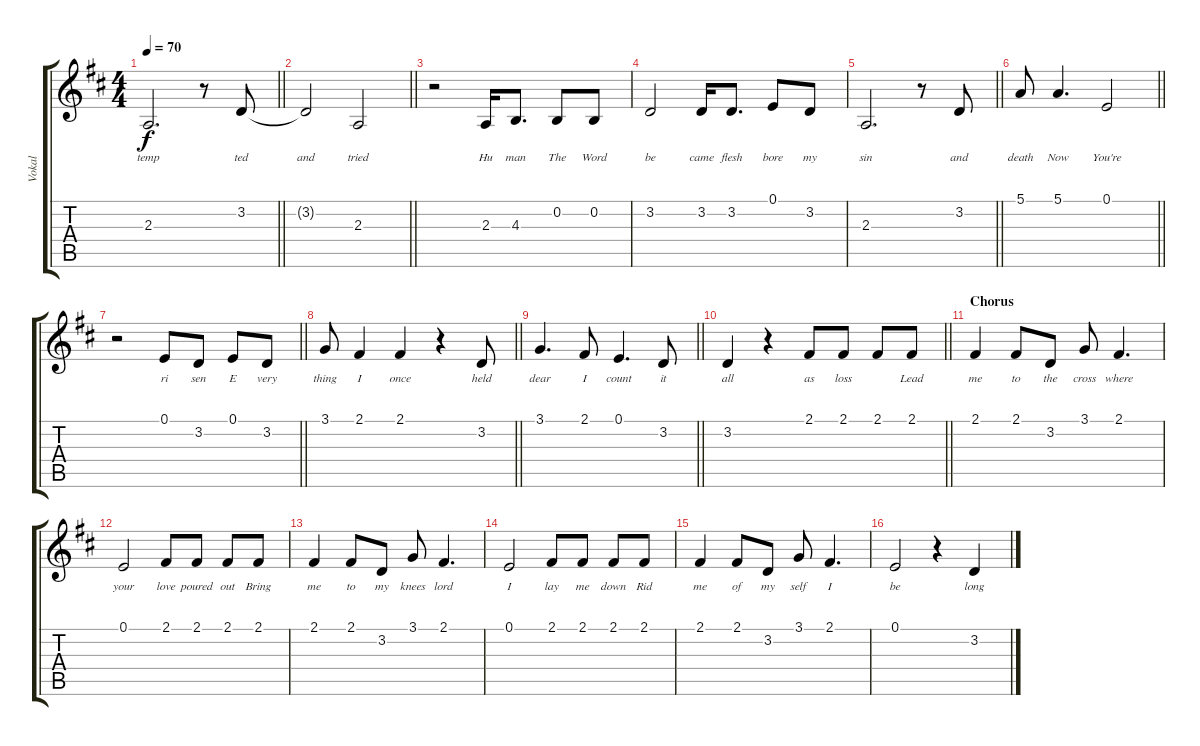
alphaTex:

\track ("Vokal" "Vokal") {instrument flute}
\staff {score tabs}
\tuning (E4 B3 G3 D3 A2 E2) {hide}
\ts (4 4)
\tempo 70
\clef g2
\barLineRight lightlight
\ks d
2.3.2{d lyrics (0 "temp") lyrics (1 "") lyrics (2 "") lyrics (3 "") lyrics (4 "") dy f} r.8 3.2.8{lyrics (0 "ted") lyrics (1 "") lyrics (2 "") lyrics (3 "") lyrics (4 "")} |
\barLineRight lightlight
3.2{t}.2{lyrics (0 "and") lyrics (1 "") lyrics (2 "") lyrics (3 "") lyrics (4 "")} 2.3.2{lyrics (0 "tried") lyrics (1 "") lyrics (2 "") lyrics (3 "") lyrics (4 "")} |
r.2 2.3.16{lyrics (0 "Hu") lyrics (1 "") lyrics (2 "") lyrics (3 "") lyrics (4 "")} 4.3.8{d lyrics (0 "man") lyrics (1 "") lyrics (2 "") lyrics (3 "") lyrics (4 "")} 0.2.8{lyrics (0 "The") lyrics (1 "") lyrics (2 "") lyrics (3 "") lyrics (4 "")} 0.2.8{lyrics (0 "Word") lyrics (1 "") lyrics (2 "") lyrics (3 "") lyrics (4 "")} |
3.2.2{lyrics (0 "be") lyrics (1 "") lyrics (2 "") lyrics (3 "") lyrics (4 "")} 3.2.16{lyrics (0 "came") lyrics (1 "") lyrics (2 "") lyrics (3 "") lyrics (4 "")} 3.2.8{d lyrics (0 "flesh") lyrics (1 "") lyrics (2 "") lyrics (3 "") lyrics (4 "")} 0.1.8{lyrics (0 "bore") lyrics (1 "") lyrics (2 "") lyrics (3 "") lyrics (4 "")} 3.2.8{lyrics (0 "my") lyrics (1 "") lyrics (2 "") lyrics (3 "") lyrics (4 "")} |
\barLineRight lightlight
2.3.2{d lyrics (0 "sin") lyrics (1 "") lyrics (2 "") lyrics (3 "") lyrics (4 "")} r.8 3.2.8{lyrics (0 "and") lyrics (1 "") lyrics (2 "") lyrics (3 "") lyrics (4 "")} |
\barLineRight lightlight
5.1.8{lyrics (0 "death") lyrics (1 "") lyrics (2 "") lyrics (3 "") lyrics (4 "")} 5.1.4{d lyrics (0 "Now") lyrics (1 "") lyrics (2 "") lyrics (3 "") lyrics (4 "")} 0.1.2{lyrics (0 "You're") lyrics (1 "") lyrics (2 "") lyrics (3 "") lyrics (4 "")} |
\barLineRight lightlight
r.2 0.1.8{lyrics (0 "ri") lyrics (1 "") lyrics (2 "") lyrics (3 "") lyrics (4 "")} 3.2.8{lyrics (0 "sen") lyrics (1 "") lyrics (2 "") lyrics (3 "") lyrics (4 "")} 0.1.8{lyrics (0 "E") lyrics (1 "") lyrics (2 "") lyrics (3 "") lyrics (4 "")} 3.2.8{lyrics (0 "very") lyrics (1 "") lyrics (2 "") lyrics (3 "") lyrics (4 "")} |
\barLineRight lightlight
3.1.8{lyrics (0 "thing") lyrics (1 "") lyrics (2 "") lyrics (3 "") lyrics (4 "")} 2.1.4{lyrics (0 "I") lyrics (1 "") lyrics (2 "") lyrics (3 "") lyrics (4 "")} 2.1.4{lyrics (0 "once") lyrics (1 "") lyrics (2 "") lyrics (3 "") lyrics (4 "")} r.4 3.2.8{lyrics (0 "held") lyrics (1 "") lyrics (2 "") lyrics (3 "") lyrics (4 "")} |
\barLineRight lightlight
3.1.4{d lyrics (0 "dear") lyrics (1 "") lyrics (2 "") lyrics (3 "") lyrics (4 "")} 2.1.8{lyrics (0 "I") lyrics (1 "") lyrics (2 "") lyrics (3 "") lyrics (4 "")} 0.1.4{d lyrics (0 "count") lyrics (1 "") lyrics (2 "") lyrics (3 "") lyrics (4 "")} 3.2.8{lyrics (0 "it") lyrics (1 "") lyrics (2 "") lyrics (3 "") lyrics (4 "")} |
\barLineRight lightlight
3.2.4{lyrics (0 "all") lyrics (1 "") lyrics (2 "") lyrics (3 "") lyrics (4 "")} r.4 2.1.8{lyrics (0 "as") lyrics (1 "") lyrics (2 "") lyrics (3 "") lyrics (4 "")} 2.1.8{lyrics (0 "loss") lyrics (1 "") lyrics (2 "") lyrics (3 "") lyrics (4 "")} 2.1.8{lyrics (0 "") lyrics (1 "") lyrics (2 "") lyrics (3 "") lyrics (4 "")} 2.1.8{lyrics (0 "Lead") lyrics (1 "") lyrics (2 "") lyrics (3 "") lyrics (4 "")} |
\section ("" "Chorus")
2.1.4{lyrics (0 "me") lyrics (1 "") lyrics (2 "") lyrics (3 "") lyrics (4 "")} 2.1.8{lyrics (0 "to") lyrics (1 "") lyrics (2 "") lyrics (3 "") lyrics (4 "")} 3.2.8{lyrics (0 "the") lyrics (1 "") lyrics (2 "") lyrics (3 "") lyrics (4 "")} 3.1.8{lyrics (0 "cross") lyrics (1 "") lyrics (2 "") lyrics (3 "") lyrics (4 "")} 2.1.4{d lyrics (0 "where") lyrics (1 "") lyrics (2 "") lyrics (3 "") lyrics (4 "")} |
0.1.2{lyrics (0 "your") lyrics (1 "") lyrics (2 "") lyrics (3 "") lyrics (4 "")} 2.1.8{lyrics (0 "love") lyrics (1 "") lyrics (2 "") lyrics (3 "") lyrics (4 "")} 2.1.8{lyrics (0 "poured") lyrics (1 "") lyrics (2 "") lyrics (3 "") lyrics (4 "")} 2.1.8{lyrics (0 "out") lyrics (1 "") lyrics (2 "") lyrics (3 "") lyrics (4 "")} 2.1.8{lyrics (0 "Bring") lyrics (1 "") lyrics (2 "") lyrics (3 "") lyrics (4 "")} |
2.1.4{lyrics (0 "me") lyrics (1 "") lyrics (2 "") lyrics (3 "") lyrics (4 "")} 2.1.8{lyrics (0 "to") lyrics (1 "") lyrics (2 "") lyrics (3 "") lyrics (4 "")} 3.2.8{lyrics (0 "my") lyrics (1 "") lyrics (2 "") lyrics (3 "") lyrics (4 "")} 3.1.8{lyrics (0 "knees") lyrics (1 "") lyrics (2 "") lyrics (3 "") lyrics (4 "")} 2.1.4{d lyrics (0 "lord") lyrics (1 "") lyrics (2 "") lyrics (3 "") lyrics (4 "")} |
0.1.2{lyrics (0 "I") lyrics (1 "") lyrics (2 "") lyrics (3 "") lyrics (4 "")} 2.1.8{lyrics (0 "lay") lyrics (1 "") lyrics (2 "") lyrics (3 "") lyrics (4 "")} 2.1.8{lyrics (0 "me") lyrics (1 "") lyrics (2 "") lyrics (3 "") lyrics (4 "")} 2.1.8{lyrics (0 "down") lyrics (1 "") lyrics (2 "") lyrics (3 "") lyrics (4 "")} 2.1.8{lyrics (0 "Rid") lyrics (1 "") lyrics (2 "") lyrics (3 "") lyrics (4 "")} |
2.1.4{lyrics (0 "me") lyrics (1 "") lyrics (2 "") lyrics (3 "") lyrics (4 "")} 2.1.8{lyrics (0 "of") lyrics (1 "") lyrics (2 "") lyrics (3 "") lyrics (4 "")} 3.2.8{lyrics (0 "my") lyrics (1 "") lyrics (2 "") lyrics (3 "") lyrics (4 "")} 3.1.8{lyrics (0 "self") lyrics (1 "") lyrics (2 "") lyrics (3 "") lyrics (4 "")} 2.1.4{d lyrics (0 "I") lyrics (1 "") lyrics (2 "") lyrics (3 "") lyrics (4 "")} |
0.1.2{lyrics (0 "be") lyrics (1 "") lyrics (2 "") lyrics (3 "") lyrics (4 "")} r.4 3.2.4{lyrics (0 "long") lyrics (1 "") lyrics (2 "") lyrics (3 "") lyrics (4 "")}
